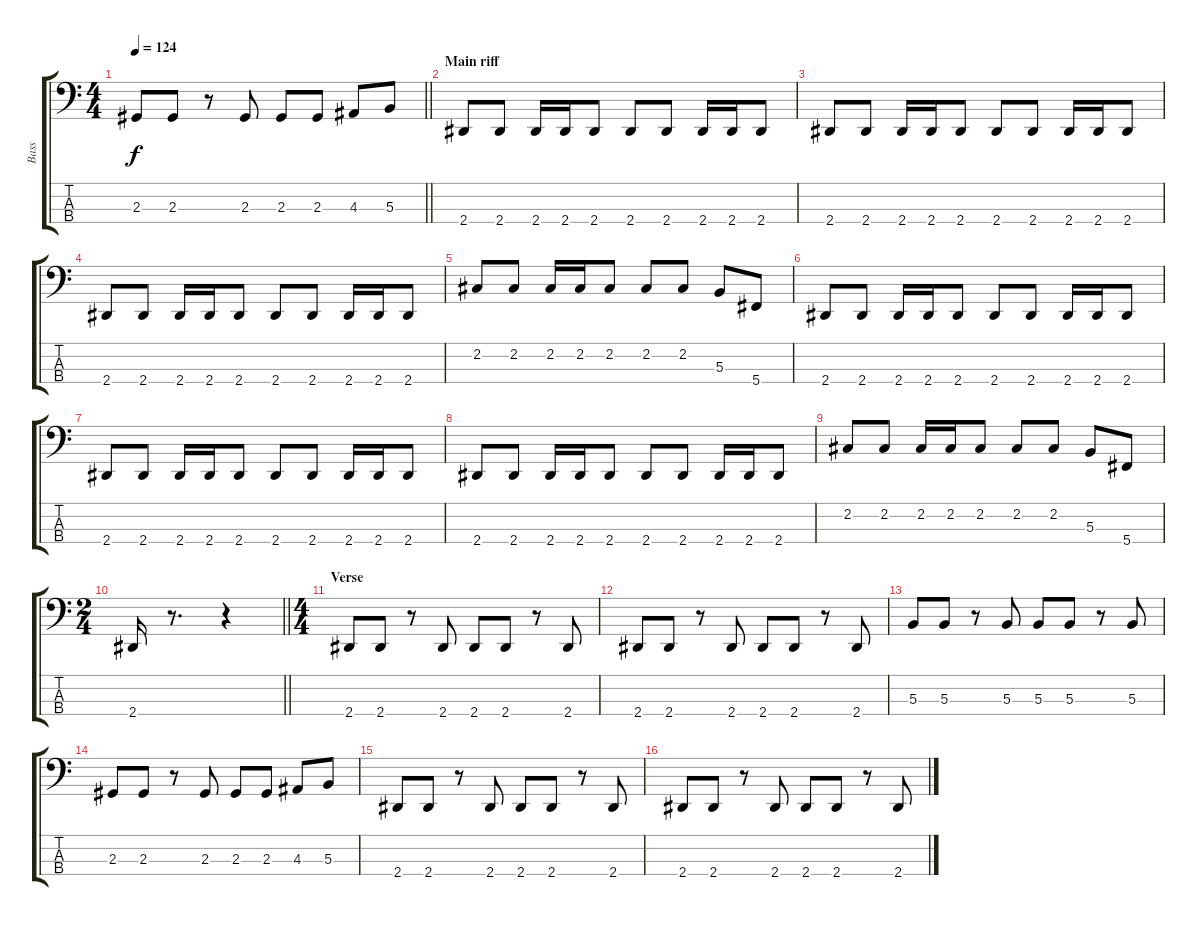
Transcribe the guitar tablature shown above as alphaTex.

\track ("Bass" "Bass") {instrument electricbassfinger}
\staff {score tabs}
\tuning (E2 B1 Gb1 Db1) {hide}
\ts (4 4)
\tempo 124
\clef f4
\barLineRight lightlight
\ks c
2.3.8{dy f} 2.3.8 r.8 2.3.8 2.3.8 2.3.8 4.3.8 5.3.8 |
\section ("" "Main riff")
2.4.8 2.4.8 2.4.16 2.4.16 2.4.8 2.4.8 2.4.8 2.4.16 2.4.16 2.4.8 |
2.4.8 2.4.8 2.4.16 2.4.16 2.4.8 2.4.8 2.4.8 2.4.16 2.4.16 2.4.8 |
2.4.8 2.4.8 2.4.16 2.4.16 2.4.8 2.4.8 2.4.8 2.4.16 2.4.16 2.4.8 |
2.2.8 2.2.8 2.2.16 2.2.16 2.2.8 2.2.8 2.2.8 5.3.8 5.4.8 |
2.4.8 2.4.8 2.4.16 2.4.16 2.4.8 2.4.8 2.4.8 2.4.16 2.4.16 2.4.8 |
2.4.8 2.4.8 2.4.16 2.4.16 2.4.8 2.4.8 2.4.8 2.4.16 2.4.16 2.4.8 |
2.4.8 2.4.8 2.4.16 2.4.16 2.4.8 2.4.8 2.4.8 2.4.16 2.4.16 2.4.8 |
2.2.8 2.2.8 2.2.16 2.2.16 2.2.8 2.2.8 2.2.8 5.3.8 5.4.8 |
\ts (2 4)
\barLineRight lightlight
2.4.16 r.8{d} r.4 |
\ts (4 4)
\section ("" "Verse")
2.4.8 2.4.8 r.8 2.4.8 2.4.8 2.4.8 r.8 2.4.8 |
2.4.8 2.4.8 r.8 2.4.8 2.4.8 2.4.8 r.8 2.4.8 |
5.3.8 5.3.8 r.8 5.3.8 5.3.8 5.3.8 r.8 5.3.8 |
2.3.8 2.3.8 r.8 2.3.8 2.3.8 2.3.8 4.3.8 5.3.8 |
2.4.8 2.4.8 r.8 2.4.8 2.4.8 2.4.8 r.8 2.4.8 |
2.4.8 2.4.8 r.8 2.4.8 2.4.8 2.4.8 r.8 2.4.8
